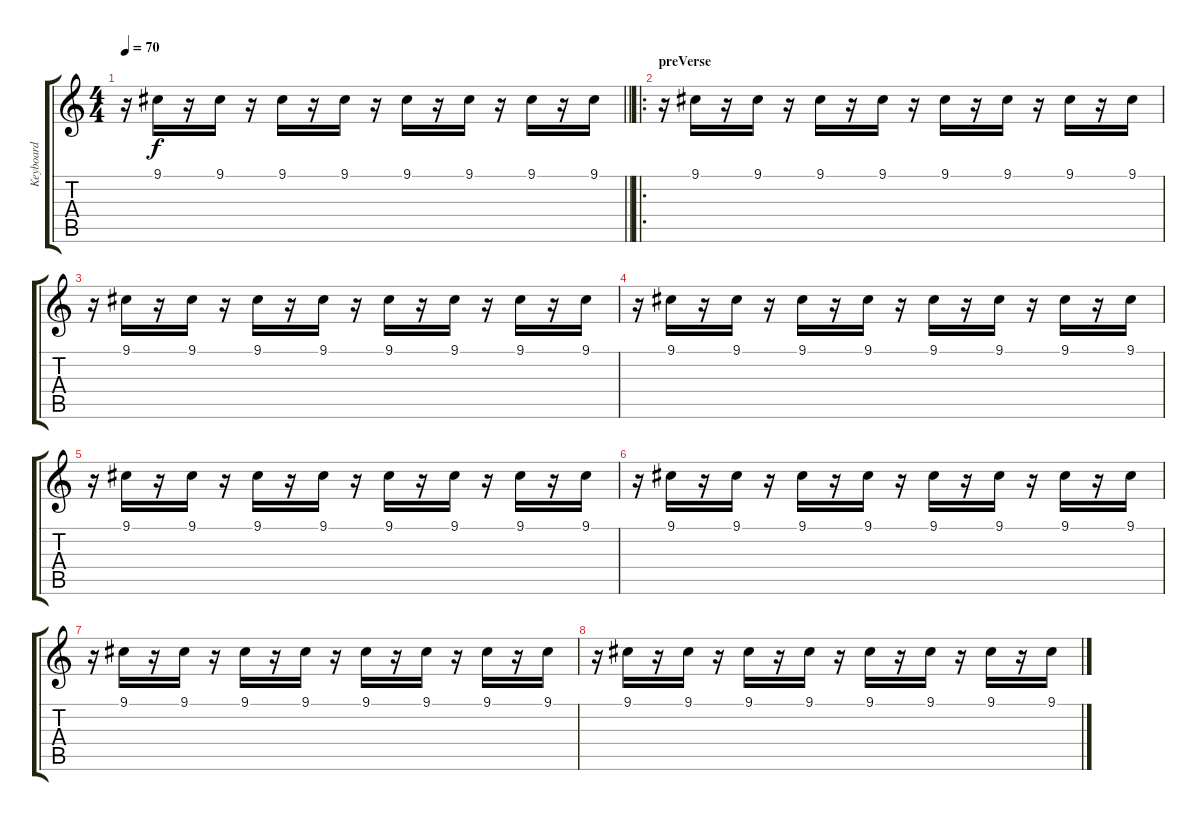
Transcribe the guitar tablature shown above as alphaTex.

\track ("Keyboard" "Keyboard") {instrument lead2sawtooth}
\staff {score tabs}
\tuning (E4 B3 G3 D3 A2 E2) {hide}
\ts (4 4)
\tempo 70
\clef g2
\barLineRight lightlight
\ks c
r.16{dy f instrument lead2sawtooth} 9.1.16 r.16 9.1.16 r.16 9.1.16 r.16 9.1.16 r.16 9.1.16 r.16 9.1.16 r.16 9.1.16 r.16 9.1.16 |
\ro
\section ("" "preVerse")
r.16 9.1.16 r.16 9.1.16 r.16 9.1.16 r.16 9.1.16 r.16 9.1.16 r.16 9.1.16 r.16 9.1.16 r.16 9.1.16 |
r.16 9.1.16 r.16 9.1.16 r.16 9.1.16 r.16 9.1.16 r.16 9.1.16 r.16 9.1.16 r.16 9.1.16 r.16 9.1.16 |
r.16 9.1.16 r.16 9.1.16 r.16 9.1.16 r.16 9.1.16 r.16 9.1.16 r.16 9.1.16 r.16 9.1.16 r.16 9.1.16 |
r.16 9.1.16 r.16 9.1.16 r.16 9.1.16 r.16 9.1.16 r.16 9.1.16 r.16 9.1.16 r.16 9.1.16 r.16 9.1.16 |
r.16 9.1.16 r.16 9.1.16 r.16 9.1.16 r.16 9.1.16 r.16 9.1.16 r.16 9.1.16 r.16 9.1.16 r.16 9.1.16 |
r.16 9.1.16 r.16 9.1.16 r.16 9.1.16 r.16 9.1.16 r.16 9.1.16 r.16 9.1.16 r.16 9.1.16 r.16 9.1.16 |
r.16 9.1.16 r.16 9.1.16 r.16 9.1.16 r.16 9.1.16 r.16 9.1.16 r.16 9.1.16 r.16 9.1.16 r.16 9.1.16
